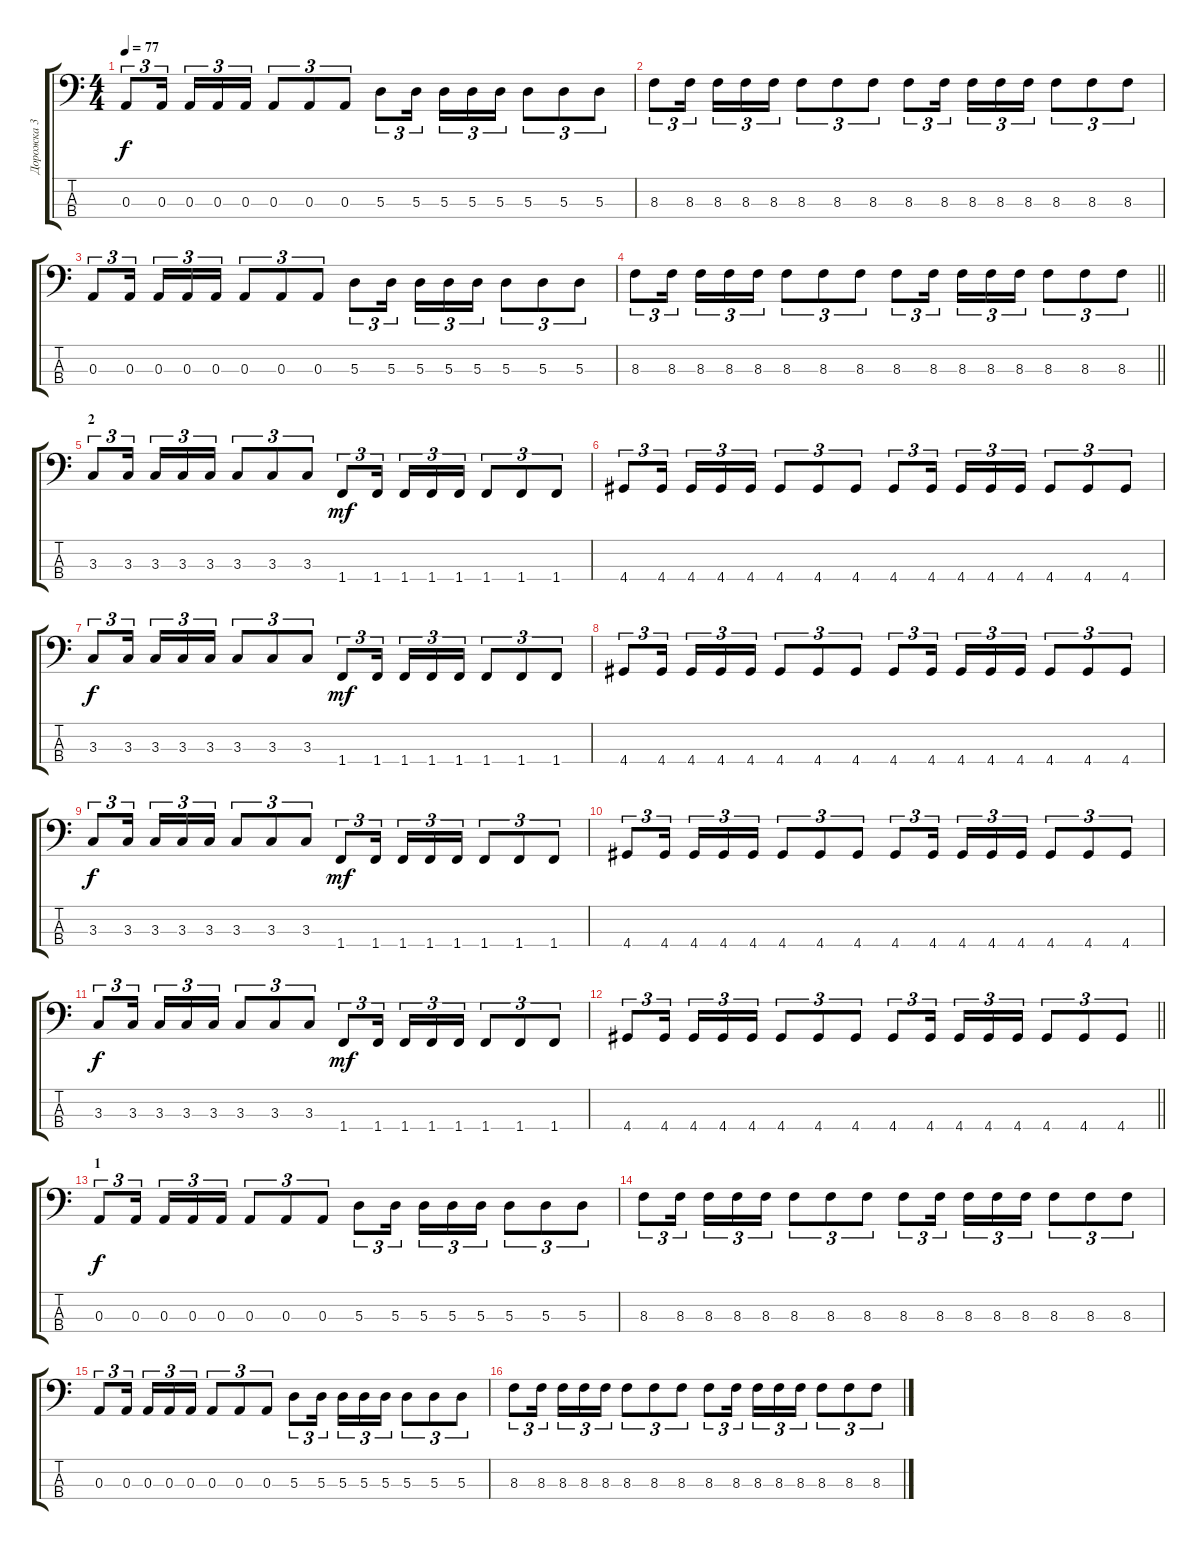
\track ("Дорожка 3" "Дорожка 3") {instrument electricbassfinger}
\staff {score tabs}
\tuning (G2 D2 A1 E1) {hide}
\ts (4 4)
\tempo 77
\clef f4
\ks c
0.3.8{tu (3 2) dy f} 0.3.16{tu (3 2) beam splitsecondary} 0.3.16{tu (3 2)} 0.3.16{tu (3 2)} 0.3.16{tu (3 2)} 0.3.8{tu (3 2)} 0.3.8{tu (3 2)} 0.3.8{tu (3 2)} 5.3.8{tu (3 2)} 5.3.16{tu (3 2) beam splitsecondary} 5.3.16{tu (3 2)} 5.3.16{tu (3 2)} 5.3.16{tu (3 2)} 5.3.8{tu (3 2)} 5.3.8{tu (3 2)} 5.3.8{tu (3 2)} |
8.3.8{tu (3 2)} 8.3.16{tu (3 2) beam splitsecondary} 8.3.16{tu (3 2)} 8.3.16{tu (3 2)} 8.3.16{tu (3 2)} 8.3.8{tu (3 2)} 8.3.8{tu (3 2)} 8.3.8{tu (3 2)} 8.3.8{tu (3 2)} 8.3.16{tu (3 2) beam splitsecondary} 8.3.16{tu (3 2)} 8.3.16{tu (3 2)} 8.3.16{tu (3 2)} 8.3.8{tu (3 2)} 8.3.8{tu (3 2)} 8.3.8{tu (3 2)} |
0.3.8{tu (3 2)} 0.3.16{tu (3 2) beam splitsecondary} 0.3.16{tu (3 2)} 0.3.16{tu (3 2)} 0.3.16{tu (3 2)} 0.3.8{tu (3 2)} 0.3.8{tu (3 2)} 0.3.8{tu (3 2)} 5.3.8{tu (3 2)} 5.3.16{tu (3 2) beam splitsecondary} 5.3.16{tu (3 2)} 5.3.16{tu (3 2)} 5.3.16{tu (3 2)} 5.3.8{tu (3 2)} 5.3.8{tu (3 2)} 5.3.8{tu (3 2)} |
\barLineRight lightlight
8.3.8{tu (3 2)} 8.3.16{tu (3 2) beam splitsecondary} 8.3.16{tu (3 2)} 8.3.16{tu (3 2)} 8.3.16{tu (3 2)} 8.3.8{tu (3 2)} 8.3.8{tu (3 2)} 8.3.8{tu (3 2)} 8.3.8{tu (3 2)} 8.3.16{tu (3 2) beam splitsecondary} 8.3.16{tu (3 2)} 8.3.16{tu (3 2)} 8.3.16{tu (3 2)} 8.3.8{tu (3 2)} 8.3.8{tu (3 2)} 8.3.8{tu (3 2)} |
\section ("" "2")
3.3.8{tu (3 2)} 3.3.16{tu (3 2) beam splitsecondary} 3.3.16{tu (3 2)} 3.3.16{tu (3 2)} 3.3.16{tu (3 2)} 3.3.8{tu (3 2)} 3.3.8{tu (3 2)} 3.3.8{tu (3 2)} 1.4.8{tu (3 2) dy mf} 1.4.16{tu (3 2) beam splitsecondary} 1.4.16{tu (3 2)} 1.4.16{tu (3 2)} 1.4.16{tu (3 2)} 1.4.8{tu (3 2)} 1.4.8{tu (3 2)} 1.4.8{tu (3 2)} |
4.4.8{tu (3 2)} 4.4.16{tu (3 2) beam splitsecondary} 4.4.16{tu (3 2)} 4.4.16{tu (3 2)} 4.4.16{tu (3 2)} 4.4.8{tu (3 2)} 4.4.8{tu (3 2)} 4.4.8{tu (3 2)} 4.4.8{tu (3 2)} 4.4.16{tu (3 2) beam splitsecondary} 4.4.16{tu (3 2)} 4.4.16{tu (3 2)} 4.4.16{tu (3 2)} 4.4.8{tu (3 2)} 4.4.8{tu (3 2)} 4.4.8{tu (3 2)} |
3.3.8{tu (3 2) dy f} 3.3.16{tu (3 2) beam splitsecondary} 3.3.16{tu (3 2)} 3.3.16{tu (3 2)} 3.3.16{tu (3 2)} 3.3.8{tu (3 2)} 3.3.8{tu (3 2)} 3.3.8{tu (3 2)} 1.4.8{tu (3 2) dy mf} 1.4.16{tu (3 2) beam splitsecondary} 1.4.16{tu (3 2)} 1.4.16{tu (3 2)} 1.4.16{tu (3 2)} 1.4.8{tu (3 2)} 1.4.8{tu (3 2)} 1.4.8{tu (3 2)} |
4.4.8{tu (3 2)} 4.4.16{tu (3 2) beam splitsecondary} 4.4.16{tu (3 2)} 4.4.16{tu (3 2)} 4.4.16{tu (3 2)} 4.4.8{tu (3 2)} 4.4.8{tu (3 2)} 4.4.8{tu (3 2)} 4.4.8{tu (3 2)} 4.4.16{tu (3 2) beam splitsecondary} 4.4.16{tu (3 2)} 4.4.16{tu (3 2)} 4.4.16{tu (3 2)} 4.4.8{tu (3 2)} 4.4.8{tu (3 2)} 4.4.8{tu (3 2)} |
3.3.8{tu (3 2) dy f} 3.3.16{tu (3 2) beam splitsecondary} 3.3.16{tu (3 2)} 3.3.16{tu (3 2)} 3.3.16{tu (3 2)} 3.3.8{tu (3 2)} 3.3.8{tu (3 2)} 3.3.8{tu (3 2)} 1.4.8{tu (3 2) dy mf} 1.4.16{tu (3 2) beam splitsecondary} 1.4.16{tu (3 2)} 1.4.16{tu (3 2)} 1.4.16{tu (3 2)} 1.4.8{tu (3 2)} 1.4.8{tu (3 2)} 1.4.8{tu (3 2)} |
4.4.8{tu (3 2)} 4.4.16{tu (3 2) beam splitsecondary} 4.4.16{tu (3 2)} 4.4.16{tu (3 2)} 4.4.16{tu (3 2)} 4.4.8{tu (3 2)} 4.4.8{tu (3 2)} 4.4.8{tu (3 2)} 4.4.8{tu (3 2)} 4.4.16{tu (3 2) beam splitsecondary} 4.4.16{tu (3 2)} 4.4.16{tu (3 2)} 4.4.16{tu (3 2)} 4.4.8{tu (3 2)} 4.4.8{tu (3 2)} 4.4.8{tu (3 2)} |
3.3.8{tu (3 2) dy f} 3.3.16{tu (3 2) beam splitsecondary} 3.3.16{tu (3 2)} 3.3.16{tu (3 2)} 3.3.16{tu (3 2)} 3.3.8{tu (3 2)} 3.3.8{tu (3 2)} 3.3.8{tu (3 2)} 1.4.8{tu (3 2) dy mf} 1.4.16{tu (3 2) beam splitsecondary} 1.4.16{tu (3 2)} 1.4.16{tu (3 2)} 1.4.16{tu (3 2)} 1.4.8{tu (3 2)} 1.4.8{tu (3 2)} 1.4.8{tu (3 2)} |
\barLineRight lightlight
4.4.8{tu (3 2)} 4.4.16{tu (3 2) beam splitsecondary} 4.4.16{tu (3 2)} 4.4.16{tu (3 2)} 4.4.16{tu (3 2)} 4.4.8{tu (3 2)} 4.4.8{tu (3 2)} 4.4.8{tu (3 2)} 4.4.8{tu (3 2)} 4.4.16{tu (3 2) beam splitsecondary} 4.4.16{tu (3 2)} 4.4.16{tu (3 2)} 4.4.16{tu (3 2)} 4.4.8{tu (3 2)} 4.4.8{tu (3 2)} 4.4.8{tu (3 2)} |
\section ("" "1")
0.3.8{tu (3 2) dy f} 0.3.16{tu (3 2) beam splitsecondary} 0.3.16{tu (3 2)} 0.3.16{tu (3 2)} 0.3.16{tu (3 2)} 0.3.8{tu (3 2)} 0.3.8{tu (3 2)} 0.3.8{tu (3 2)} 5.3.8{tu (3 2)} 5.3.16{tu (3 2) beam splitsecondary} 5.3.16{tu (3 2)} 5.3.16{tu (3 2)} 5.3.16{tu (3 2)} 5.3.8{tu (3 2)} 5.3.8{tu (3 2)} 5.3.8{tu (3 2)} |
8.3.8{tu (3 2)} 8.3.16{tu (3 2) beam splitsecondary} 8.3.16{tu (3 2)} 8.3.16{tu (3 2)} 8.3.16{tu (3 2)} 8.3.8{tu (3 2)} 8.3.8{tu (3 2)} 8.3.8{tu (3 2)} 8.3.8{tu (3 2)} 8.3.16{tu (3 2) beam splitsecondary} 8.3.16{tu (3 2)} 8.3.16{tu (3 2)} 8.3.16{tu (3 2)} 8.3.8{tu (3 2)} 8.3.8{tu (3 2)} 8.3.8{tu (3 2)} |
0.3.8{tu (3 2)} 0.3.16{tu (3 2) beam splitsecondary} 0.3.16{tu (3 2)} 0.3.16{tu (3 2)} 0.3.16{tu (3 2)} 0.3.8{tu (3 2)} 0.3.8{tu (3 2)} 0.3.8{tu (3 2)} 5.3.8{tu (3 2)} 5.3.16{tu (3 2) beam splitsecondary} 5.3.16{tu (3 2)} 5.3.16{tu (3 2)} 5.3.16{tu (3 2)} 5.3.8{tu (3 2)} 5.3.8{tu (3 2)} 5.3.8{tu (3 2)} |
8.3.8{tu (3 2)} 8.3.16{tu (3 2) beam splitsecondary} 8.3.16{tu (3 2)} 8.3.16{tu (3 2)} 8.3.16{tu (3 2)} 8.3.8{tu (3 2)} 8.3.8{tu (3 2)} 8.3.8{tu (3 2)} 8.3.8{tu (3 2)} 8.3.16{tu (3 2) beam splitsecondary} 8.3.16{tu (3 2)} 8.3.16{tu (3 2)} 8.3.16{tu (3 2)} 8.3.8{tu (3 2)} 8.3.8{tu (3 2)} 8.3.8{tu (3 2)}
